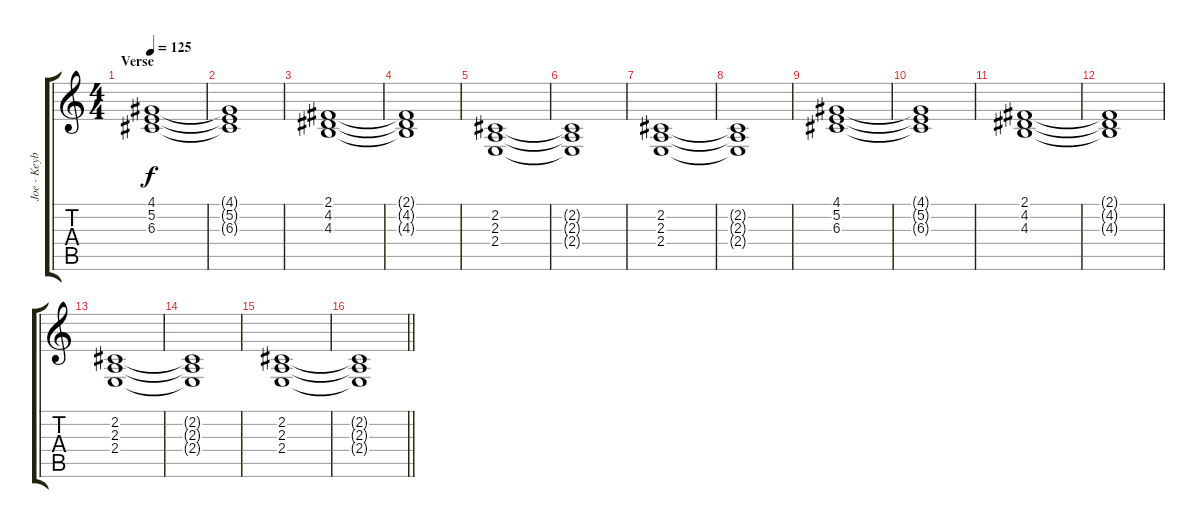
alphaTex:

\track ("Joe - Keyboards" "Joe - Keyb") {instrument lead1square}
\staff {score tabs}
\tuning (E4 B3 G3 D3 A2 E2) {hide}
\ts (4 4)
\section ("" "Verse")
\tempo 125
\clef g2
\ks c
(4.1 5.2 6.3).1{dy f} |
(4.1{t} 5.2{t} 6.3{t}).1 |
(2.1 4.2 4.3).1 |
(2.1{t} 4.2{t} 4.3{t}).1 |
(2.2 2.3 2.4).1 |
(2.2{t} 2.3{t} 2.4{t}).1 |
(2.2 2.3 2.4).1 |
(2.2{t} 2.3{t} 2.4{t}).1 |
(4.1 5.2 6.3).1 |
(4.1{t} 5.2{t} 6.3{t}).1 |
(2.1 4.2 4.3).1 |
(2.1{t} 4.2{t} 4.3{t}).1 |
(2.2 2.3 2.4).1 |
(2.2{t} 2.3{t} 2.4{t}).1 |
(2.2 2.3 2.4).1 |
\barLineRight lightlight
(2.2{t} 2.3{t} 2.4{t}).1
